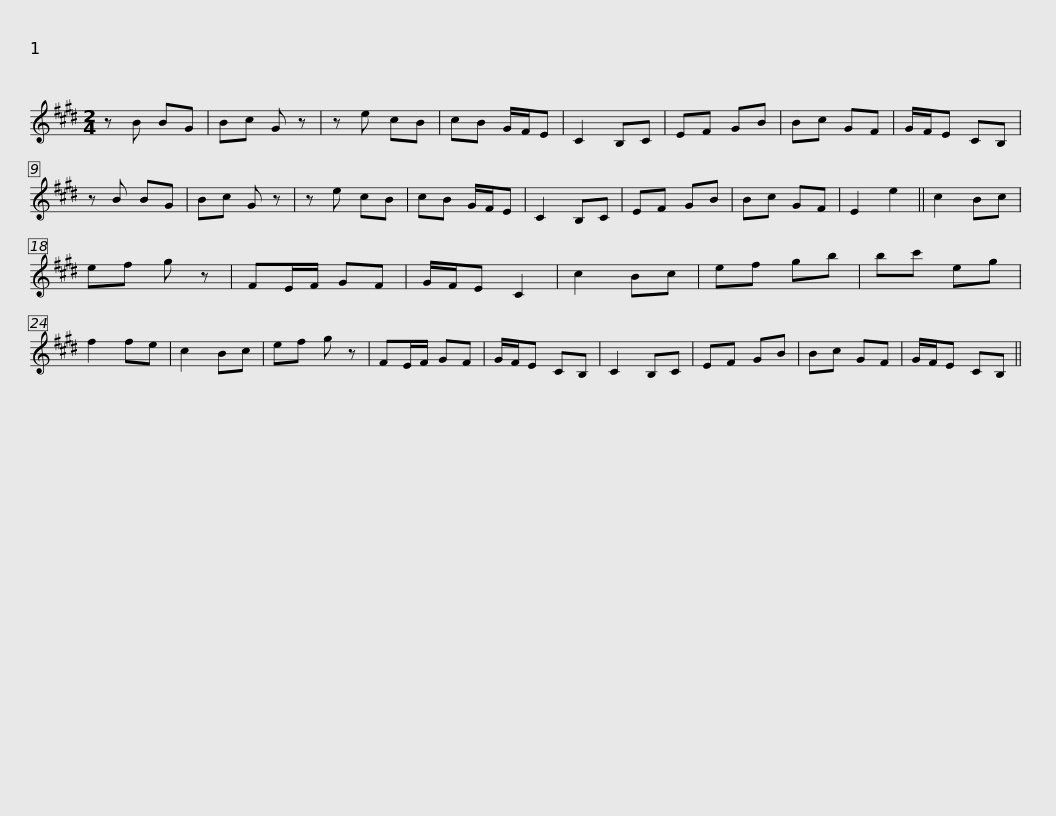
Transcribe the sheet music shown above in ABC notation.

X:1
L:1/8
M:2/4
I:linebreak $
K:E
V:1 treble
V:1
 z B BG | Bc G z | z e cB | cB G/F/E | C2 B,C | %5
 EF GB | Bc GF | G/F/E CB, | z B BG | Bc G z |$ %10
 z e cB | cB G/F/E | C2 B,C | EF GB | Bc GF | %15
 E2 e2 || c2 Bc | ef g z | FE/F/ GF | G/F/E C2 | %20
 c2 Bc |$ ef gb | bc' eg | f2 fe | c2 Bc | %25
 ef g z | FE/F/ GF | G/F/E CB, | C2 B,C | EF GB | %30
 Bc GF |$ G/F/E CB, || %32
